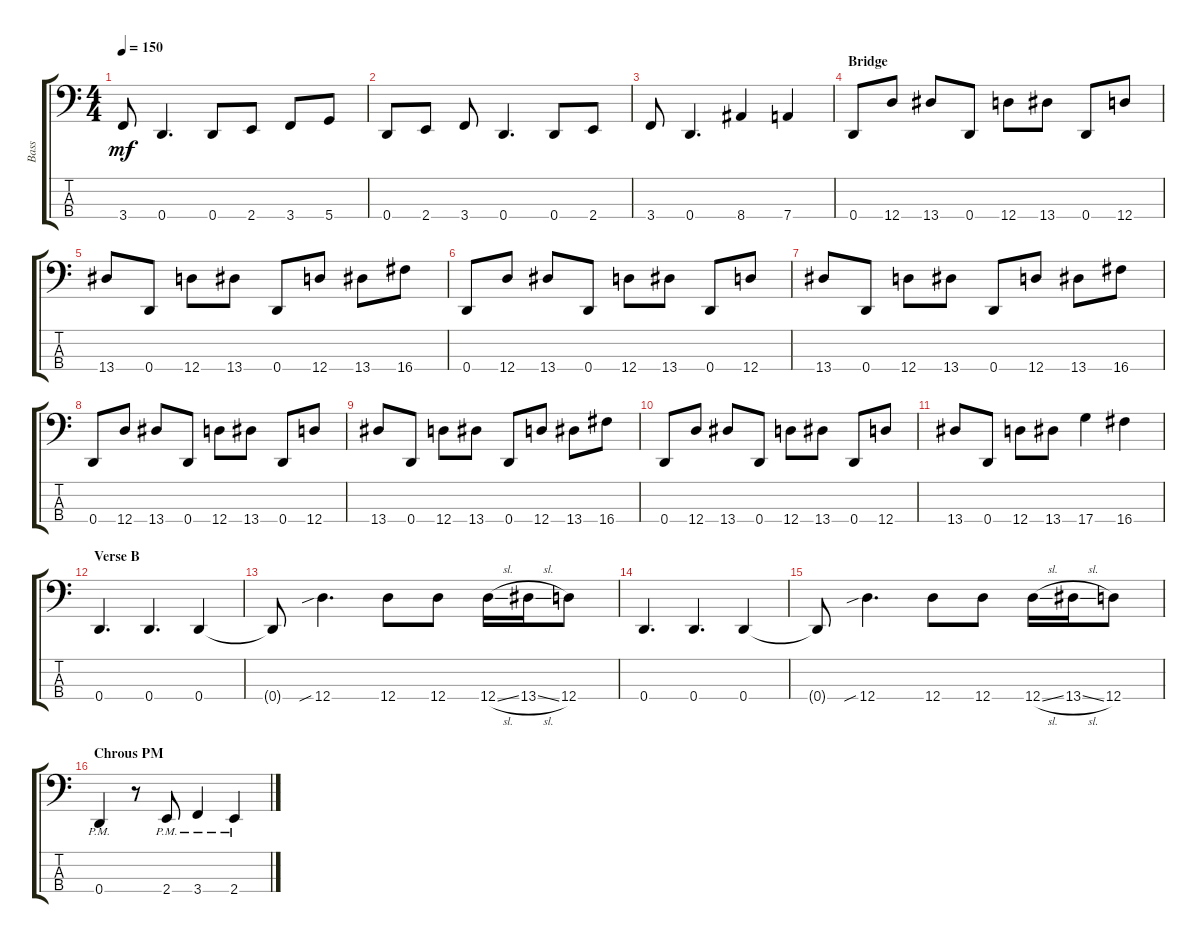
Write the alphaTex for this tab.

\track ("Bass" "Bass") {instrument electricbassfinger}
\staff {score tabs}
\tuning (G2 D2 A1 D1) {hide}
\ts (4 4)
\tempo 150
\clef f4
\ks c
3.4.8{dy mf} 0.4.4{d} 0.4.8 2.4.8 3.4.8 5.4.8 |
0.4.8 2.4.8 3.4.8 0.4.4{d} 0.4.8 2.4.8 |
3.4.8 0.4.4{d} 8.4.4 7.4.4 |
\section ("" "Bridge")
0.4.8 12.4.8 13.4.8 0.4.8 12.4.8 13.4.8 0.4.8 12.4.8 |
13.4.8 0.4.8 12.4.8 13.4.8 0.4.8 12.4.8 13.4.8 16.4.8 |
0.4.8 12.4.8 13.4.8 0.4.8 12.4.8 13.4.8 0.4.8 12.4.8 |
13.4.8 0.4.8 12.4.8 13.4.8 0.4.8 12.4.8 13.4.8 16.4.8 |
0.4.8 12.4.8 13.4.8 0.4.8 12.4.8 13.4.8 0.4.8 12.4.8 |
13.4.8 0.4.8 12.4.8 13.4.8 0.4.8 12.4.8 13.4.8 16.4.8 |
0.4.8 12.4.8 13.4.8 0.4.8 12.4.8 13.4.8 0.4.8 12.4.8 |
13.4.8 0.4.8 12.4.8 13.4.8 17.4.4 16.4.4 |
\section ("" "Verse B")
0.4.4{d} 0.4.4{d} 0.4.4 |
0.4{t}.8 12.4{sib}.4{d} 12.4.8 12.4.8 12.4{sl}.16 13.4{sl}.16 12.4.8 |
0.4.4{d} 0.4.4{d} 0.4.4 |
0.4{t}.8 12.4{sib}.4{d} 12.4.8 12.4.8 12.4{sl}.16 13.4{sl}.16 12.4.8 |
\section ("" "Chrous PM")
0.4{pm}.4 r.8 2.4{pm}.8 3.4{pm}.4 2.4{pm}.4
